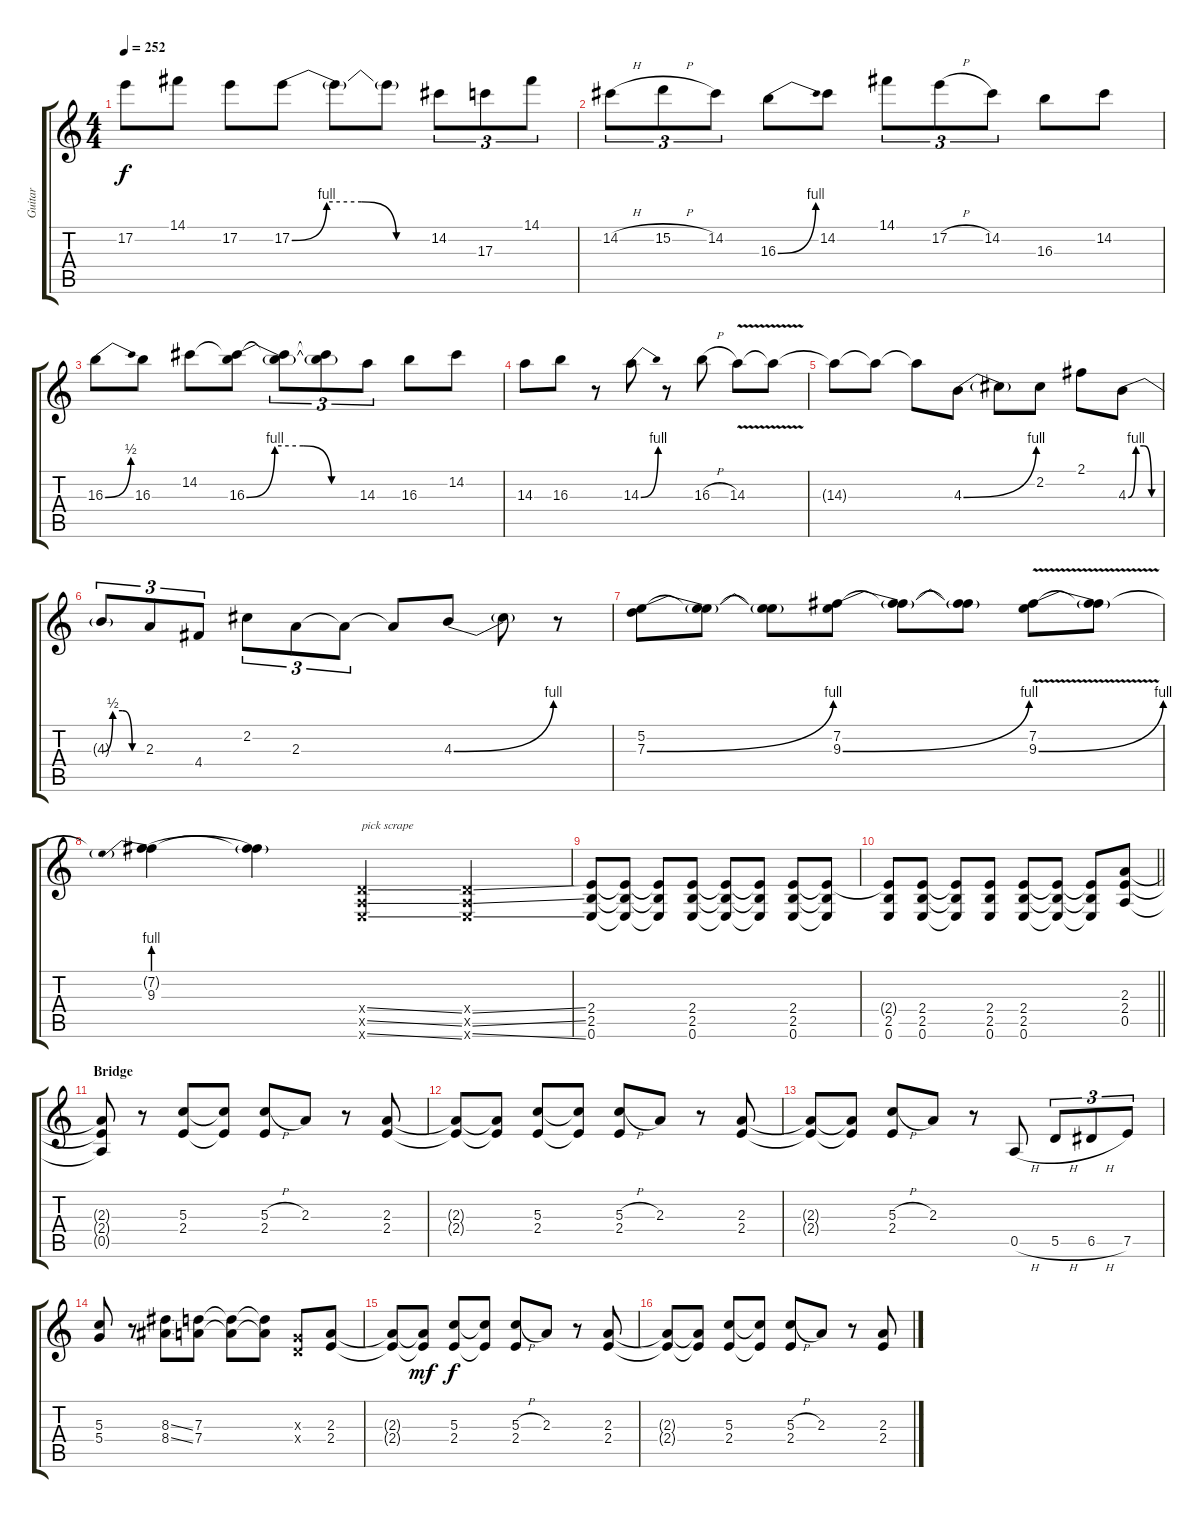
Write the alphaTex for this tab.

\track ("Guitar" "Guitar") {instrument distortionguitar}
\staff {score tabs}
\tuning (E4 B3 G3 D3 A2 E2) {hide}
\ts (4 4)
\tempo 252
\clef g2
\ks c
17.2.8{dy f} 14.1.8 17.2.8 17.2{be (custom 0 0 15 4 30 4 45 0 60 0)}.8 17.2{t}.8 17.2{t}.8 14.2.8{tu (3 2)} 17.3.8{tu (3 2)} 14.1.8{tu (3 2)} |
14.2{h}.8{tu (3 2)} 15.2{h}.8{tu (3 2)} 14.2.8{tu (3 2)} 16.3{be (bend 0 0 60 4)}.8 14.2.8 14.1.8{tu (3 2)} 17.2{h}.8{tu (3 2)} 14.2.8{tu (3 2)} 16.3.8 14.2.8 |
16.3{be (bend 0 0 60 2)}.8 16.3.8 14.2.8 (14.2{t} 16.3{be (custom 0 0 15 4 30 4 45 0 60 0)}).8 (14.2{t} 16.3{t}).8{tu (3 2)} (14.2{t} 16.3{t}).8{tu (3 2)} 14.3.8{tu (3 2)} 16.3.8 14.2.8 |
14.3.8 16.3.8 r.8 14.3{be (bend 0 0 60 4)}.8 r.8 16.3{h}.8 14.3{v}.8 14.3{t}.8 |
14.3{t}.8 14.3{t}.8 14.3{t}.8 4.3{be (bend 0 0 60 4)}.8 4.3{t}.8 2.2.8 2.1.8 4.3{be (custom 0 0 15 4 30 4 45 0 60 0)}.8 |
4.3{be (custom 0 0 15 2 30 2 45 0 60 0) t}.8{tu (3 2)} 2.3.8{tu (3 2)} 4.4.8{tu (3 2)} 2.2.8{tu (3 2)} 2.3.8{tu (3 2)} 2.3{t}.8{tu (3 2)} 2.3{t}.8 4.3{be (bend 0 0 60 4)}.8 4.3{t}.8 r.8 |
(5.2 7.3{be (bend 0 0 60 4)}).8 (5.2{t} 7.3{t}).8 (5.2{t} 7.3{t}).8 (7.2 9.3{be (bend 0 0 60 4)}).8 (7.2{t} 9.3{t}).8 (7.2{t} 9.3{t}).8 (7.2{v} 9.3{be (bend 0 0 60 4)}).8 (7.2{t} 9.3{t}).8 |
(7.2{t} 9.3{be (prebend 0 4 60 4)}).4 (7.2{t} 9.3{t}).4 (0.4{ss x} 0.5{ss x} 0.6{ss x}).4{txt "pick scrape"} (0.4{ss x} 0.5{ss x} 0.6{ss x}).4 |
(2.4 2.5 0.6).8 (2.4{t} 2.5{t} 0.6{t}).8 (2.4{t} 2.5{t} 0.6{t}).8 (2.4 2.5 0.6).8 (2.4{t} 2.5{t} 0.6{t}).8 (2.4{t} 2.5{t} 0.6{t}).8 (2.4 2.5 0.6).8 (2.4{t} 2.5{t} 0.6{t}).8 |
\barLineRight lightlight
(2.4{t} 2.5 0.6).8 (2.4 2.5 0.6).8 (2.4{t} 2.5{t} 0.6{t}).8 (2.4 2.5 0.6).8 (2.4 2.5 0.6).8 (2.4{t} 2.5{t} 0.6{t}).8 (2.4{t} 2.5{t} 0.6{t}).8 (2.3 2.4 0.5).8 |
\section ("" "Bridge")
(2.3{t} 2.4{t} 0.5{t}).8 r.8 (5.3 2.4).8{instrument electricguitarmuted} (5.3{t} 2.4{t}).8 (5.3{h} 2.4).8 2.3.8 r.8 (2.3 2.4).8 |
(2.3{t} 2.4{t}).8 (2.3{t} 2.4{t}).8 (5.3 2.4).8 (5.3{t} 2.4{t}).8 (5.3{h} 2.4).8 2.3.8 r.8 (2.3 2.4).8 |
(2.3{t} 2.4{t}).8 (2.3{t} 2.4{t}).8 (5.3{h} 2.4).8 2.3.8 r.8 0.5{h}.8 5.5{h}.8{tu (3 2)} 6.5{h}.8{tu (3 2)} 7.5.8{tu (3 2)} |
(5.3 5.4).8 r.8 (8.3{ss} 8.4{ss}).8 (7.3 7.4).8 (7.3{t} 7.4{t}).8 (7.3{t} 7.4{t}).8 (0.3{x} 0.4{x}).8 (2.3 2.4).8 |
(2.3{t} 2.4{t}).8 (2.3{t} 2.4{t}).8{dy mf} (5.3 2.4).8{dy f} (5.3{t} 2.4{t}).8 (5.3{h} 2.4).8 2.3.8 r.8 (2.3 2.4).8 |
(2.3{t} 2.4{t}).8 (2.3{t} 2.4{t}).8 (5.3 2.4).8 (5.3{t} 2.4{t}).8 (5.3{h} 2.4).8 2.3.8 r.8 (2.3 2.4).8
